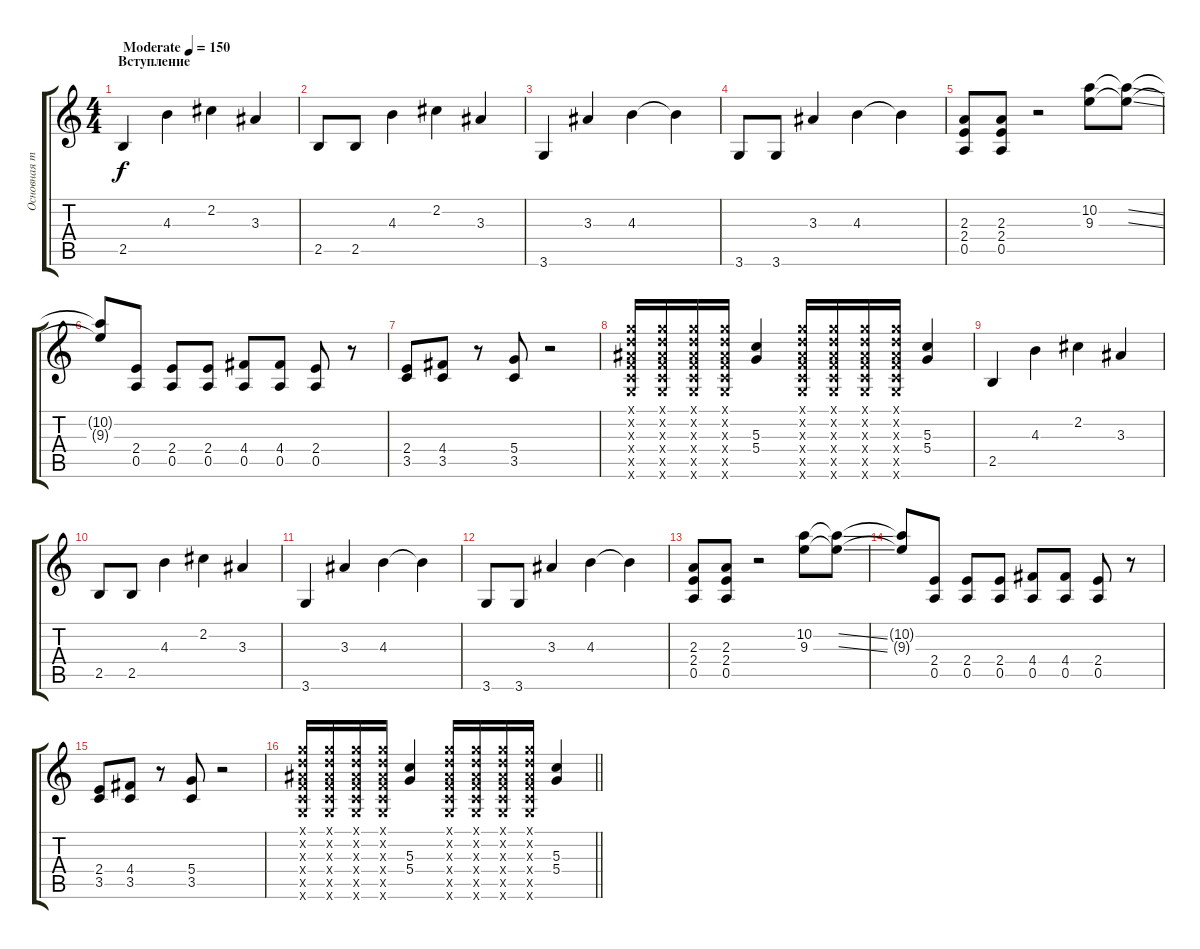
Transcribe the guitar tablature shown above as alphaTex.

\track ("Основная тема" "Основная т") {instrument overdrivenguitar}
\staff {score tabs}
\tuning (E4 B3 G3 D3 A2 E2) {hide}
\ts (4 4)
\section ("" "Вступление")
\tempo (150 "Moderate")
\clef g2
\ks c
2.5.4{dy f instrument overdrivenguitar} 4.3.4 2.2.4 3.3.4 |
2.5.8 2.5.8 4.3.4 2.2.4 3.3.4 |
3.6.4 3.3.4 4.3.4 4.3{t}.4 |
3.6.8 3.6.8 3.3.4 4.3.4 4.3{t}.4 |
(2.3 2.4 0.5).8 (2.3 2.4 0.5).8 r.2 (10.2 9.3).8 (10.2{ss t} 9.3{ss t}).8 |
(10.2{t} 9.3{t}).8 (2.4 0.5).8 (2.4 0.5).8 (2.4 0.5).8 (4.4 0.5).8 (4.4 0.5).8 (2.4 0.5).8 r.8 |
(2.4 3.5).8 (4.4 3.5).8 r.8 (5.4 3.5).8 r.2 |
(3.1{x} 3.2{x} 3.3{x} 3.4{x} 3.5{x} 3.6{x}).16 (3.1{x} 3.2{x} 3.3{x} 3.4{x} 3.5{x} 3.6{x}).16 (3.1{x} 3.2{x} 3.3{x} 3.4{x} 3.5{x} 3.6{x}).16 (3.1{x} 3.2{x} 3.3{x} 3.4{x} 3.5{x} 3.6{x}).16 (5.3 5.4).4 (3.1{x} 3.2{x} 3.3{x} 3.4{x} 3.5{x} 3.6{x}).16 (3.1{x} 3.2{x} 3.3{x} 3.4{x} 3.5{x} 3.6{x}).16 (3.1{x} 3.2{x} 3.3{x} 3.4{x} 3.5{x} 3.6{x}).16 (3.1{x} 3.2{x} 3.3{x} 3.4{x} 3.5{x} 3.6{x}).16 (5.3 5.4).4 |
2.5.4 4.3.4 2.2.4 3.3.4 |
2.5.8 2.5.8 4.3.4 2.2.4 3.3.4 |
3.6.4 3.3.4 4.3.4 4.3{t}.4 |
3.6.8 3.6.8 3.3.4 4.3.4 4.3{t}.4 |
(2.3 2.4 0.5).8 (2.3 2.4 0.5).8 r.2 (10.2 9.3).8 (10.2{ss t} 9.3{ss t}).8 |
(10.2{t} 9.3{t}).8 (2.4 0.5).8 (2.4 0.5).8 (2.4 0.5).8 (4.4 0.5).8 (4.4 0.5).8 (2.4 0.5).8 r.8 |
(2.4 3.5).8 (4.4 3.5).8 r.8 (5.4 3.5).8 r.2 |
\barLineRight lightlight
(3.1{x} 3.2{x} 3.3{x} 3.4{x} 3.5{x} 3.6{x}).16 (3.1{x} 3.2{x} 3.3{x} 3.4{x} 3.5{x} 3.6{x}).16 (3.1{x} 3.2{x} 3.3{x} 3.4{x} 3.5{x} 3.6{x}).16 (3.1{x} 3.2{x} 3.3{x} 3.4{x} 3.5{x} 3.6{x}).16 (5.3 5.4).4 (3.1{x} 3.2{x} 3.3{x} 3.4{x} 3.5{x} 3.6{x}).16 (3.1{x} 3.2{x} 3.3{x} 3.4{x} 3.5{x} 3.6{x}).16 (3.1{x} 3.2{x} 3.3{x} 3.4{x} 3.5{x} 3.6{x}).16 (3.1{x} 3.2{x} 3.3{x} 3.4{x} 3.5{x} 3.6{x}).16 (5.3 5.4).4
